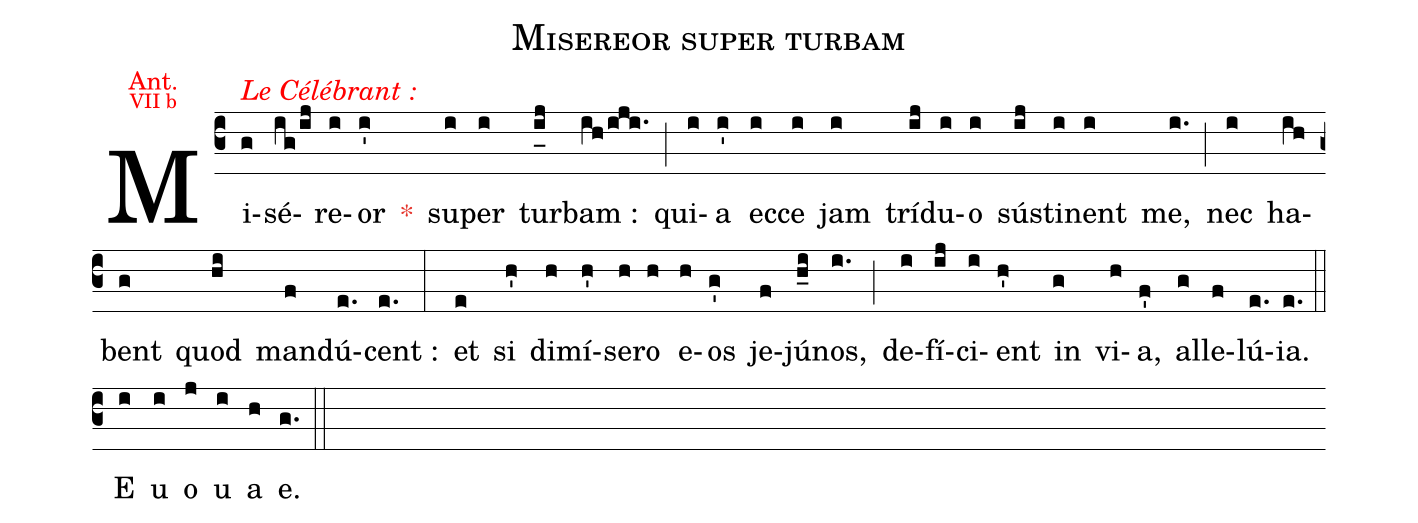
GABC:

name:Misereor super turbam;
office-part:Antiphona;
annotation: {\color{red}\footnotesize Ant.};
annotation: {\color{red}\scriptsize VII b};
%%
(c3) Mi<alt>{\textcolor{red}{Le Célébrant :}}</alt>(g)sé(ig/ij)re(i)or(i') <c>*</c>() su(i)per(i) tur(i_[uh:l]j)bam :(ih/iji.) (;) qui(i)a(i') ec(i)ce(i) jam(i) trí(ij)du(i)o(i) sús(ij)ti(i)nent(i) me,(i.) (;) nec(i) ha(ih)bent(g) quod(hi) man(f)dú(e.)cent :(e.) (:) et(e) si(h') di(h)mí(h')se(h)ro(h) e(h)os(g') je(f)jú(h_i)nos,(i.) (;) de(i)fí(ij)ci(i)ent(h') in(g) vi(h)a,(f') al(g)le(f)lú(e.){ia}.(e.) (::) <eu>E(i) u(i) o(j) u(i) a(h) e.</eu>(g.) (::)
